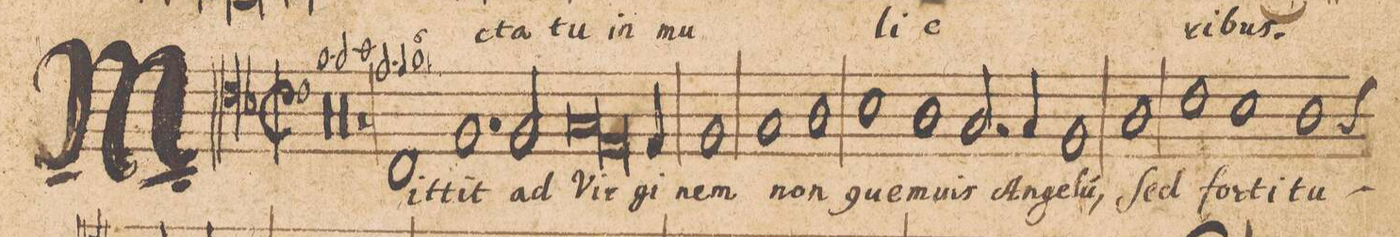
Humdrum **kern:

**kern	**text
*I"[Tenore II]	*
*clefC4	*
*k[b-]	*
*met(C|)	*
*M2/1	*
00r	.
=2	=2
=3	=3
00r	.
=4	=4
=5	=5
1r	.
1C/	Mit-
=6	=6
1.F/	-tit
2F/	ad
=7	=7
*lig	*
1G/	Vir-
*col	*
2.E/	.
*Xlig	*
4E/	-gi-
*Xcol	*
=8	=8
1F/	-nem
1G/	non
=9	=9
1A\	.
1B-\	quem-
=10	=10
1A\	-uis
2.G/	An-
4G/	-ge-
=11	=11
1F/	-lu(m),
1A\	ſed
=12	=12
1c\	for-
1B-\	-ti-
=13	=13
*custos:G	*
1A\	-tu-
*-	*-
